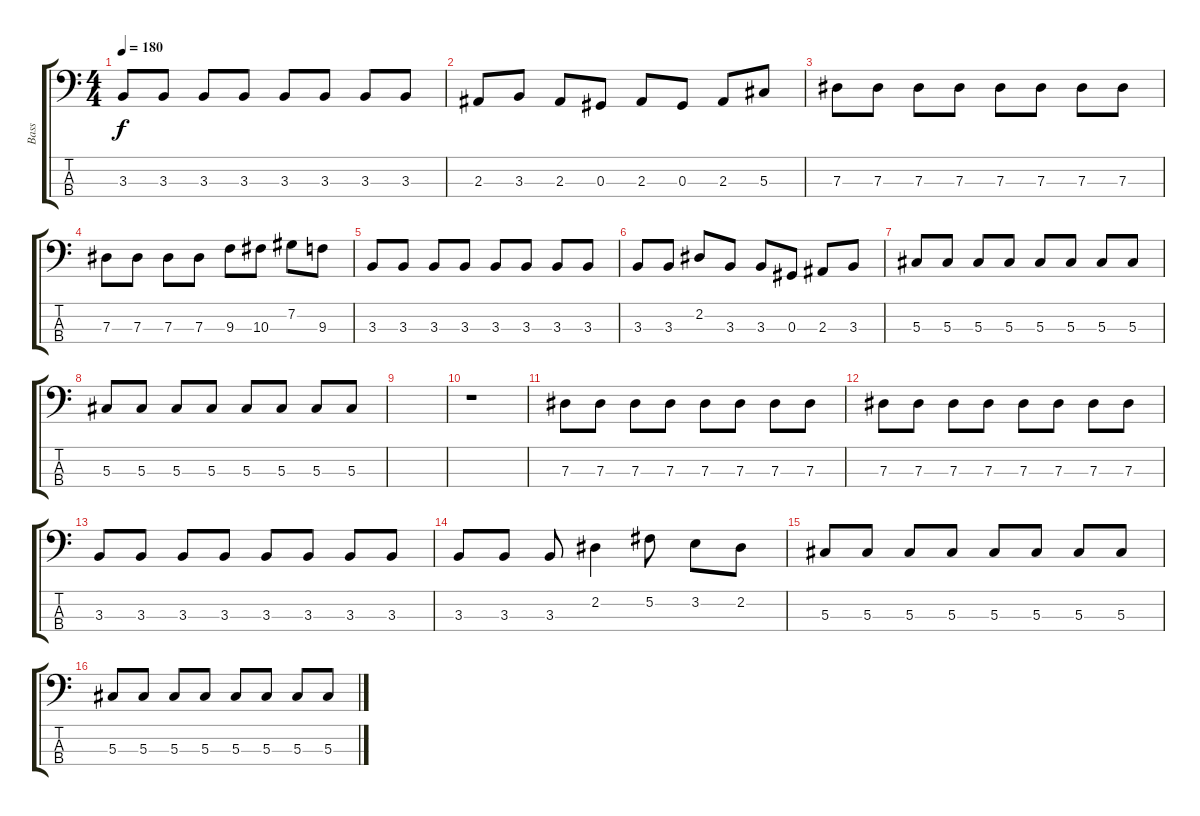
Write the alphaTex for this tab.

\track ("Bass" "Bass") {instrument electricbasspick}
\staff {score tabs}
\tuning (Gb2 Db2 Ab1 Eb1) {hide}
\ts (4 4)
\tempo 180
\clef f4
\ks c
3.3.8{dy f} 3.3.8 3.3.8 3.3.8 3.3.8 3.3.8 3.3.8 3.3.8 |
2.3.8 3.3.8 2.3.8 0.3.8 2.3.8 0.3.8 2.3.8 5.3.8 |
7.3.8 7.3.8 7.3.8 7.3.8 7.3.8 7.3.8 7.3.8 7.3.8 |
7.3.8 7.3.8 7.3.8 7.3.8 9.3.8 10.3.8 7.2.8 9.3.8 |
3.3.8 3.3.8 3.3.8 3.3.8 3.3.8 3.3.8 3.3.8 3.3.8 |
3.3.8 3.3.8 2.2.8 3.3.8 3.3.8 0.3.8 2.3.8 3.3.8 |
5.3.8 5.3.8 5.3.8 5.3.8 5.3.8 5.3.8 5.3.8 5.3.8 |
5.3.8 5.3.8 5.3.8 5.3.8 5.3.8 5.3.8 5.3.8 5.3.8 |
|
r.1 |
7.3.8 7.3.8 7.3.8 7.3.8 7.3.8 7.3.8 7.3.8 7.3.8 |
7.3.8 7.3.8 7.3.8 7.3.8 7.3.8 7.3.8 7.3.8 7.3.8 |
3.3.8 3.3.8 3.3.8 3.3.8 3.3.8 3.3.8 3.3.8 3.3.8 |
3.3.8 3.3.8 3.3.8 2.2.4 5.2.8 3.2.8 2.2.8 |
5.3.8 5.3.8 5.3.8 5.3.8 5.3.8 5.3.8 5.3.8 5.3.8 |
5.3.8 5.3.8 5.3.8 5.3.8 5.3.8 5.3.8 5.3.8 5.3.8
